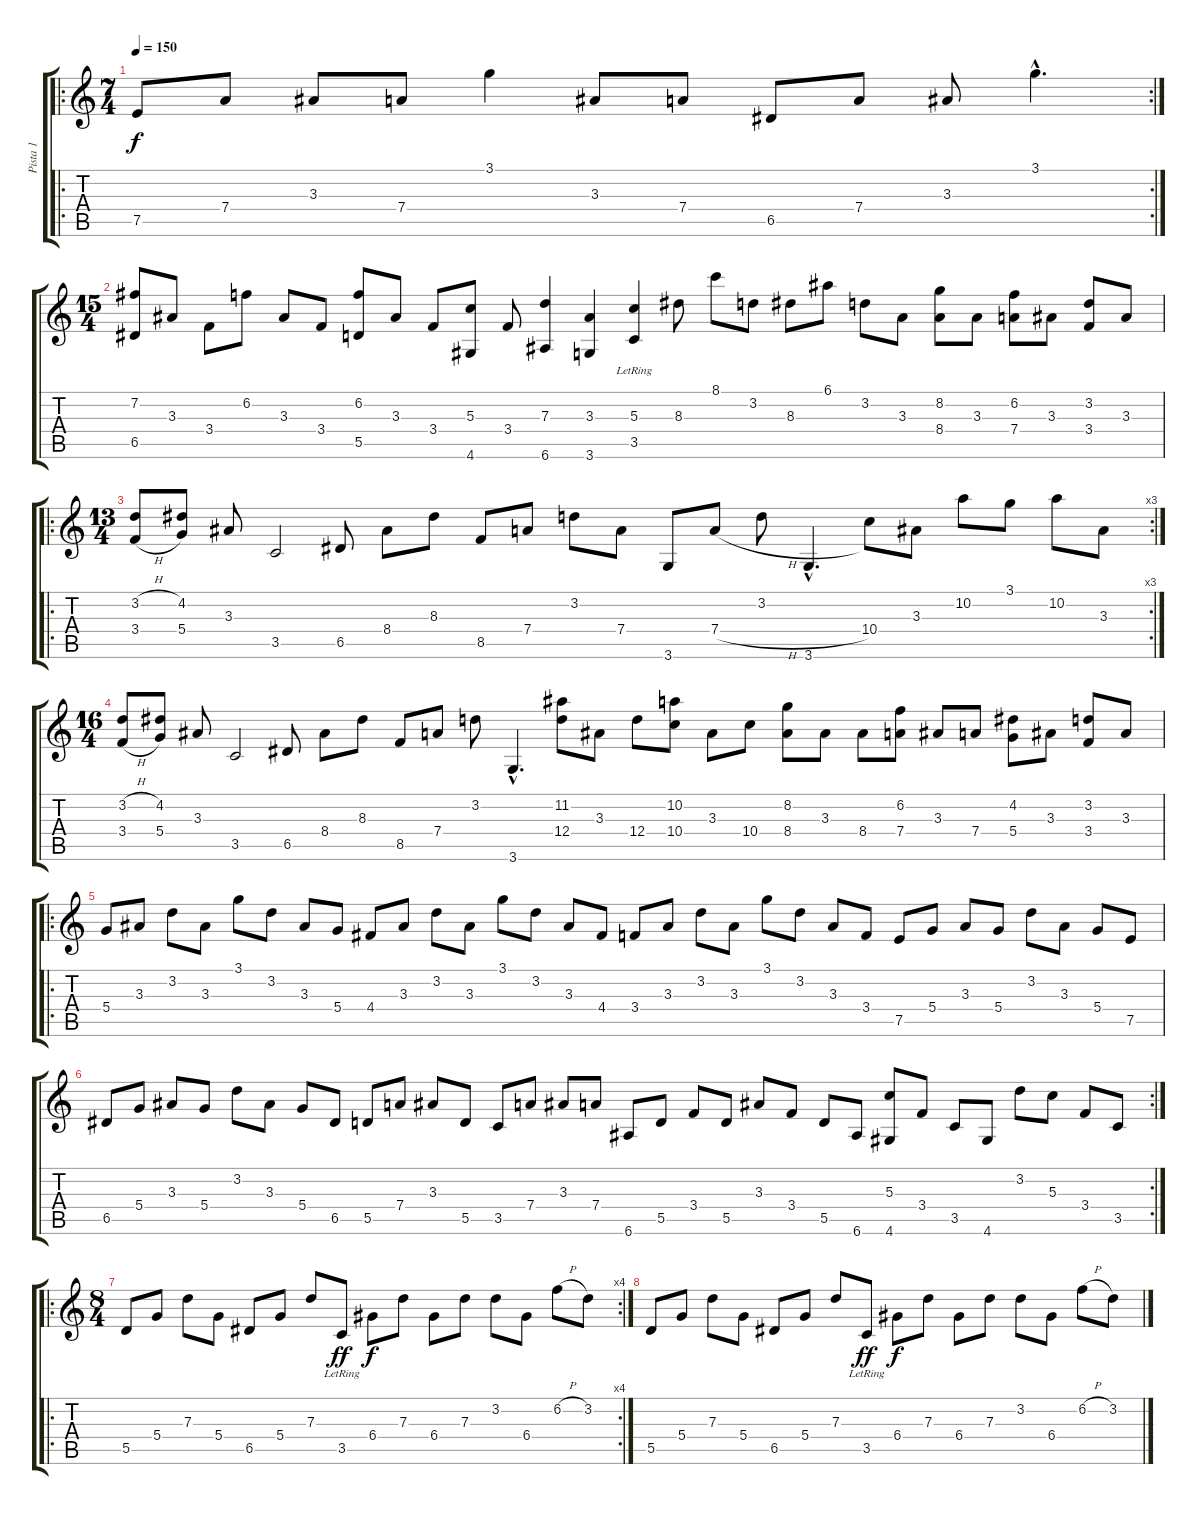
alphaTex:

\track ("Pista 1" "Pista 1") {instrument acousticguitarnylon}
\staff {score tabs}
\tuning (E4 B3 G3 D3 A2 E2) {hide}
\ro
\rc 2
\ts (7 4)
\tempo 150
\clef g2
\ks c
7.5.8{dy f} 7.4.8 3.3.8 7.4.8 3.1.4 3.3.8 7.4.8 6.5.8 7.4.8 3.3.8 3.1{hac}.4{d} |
\ts (15 4)
(7.2 6.5).8 3.3.8 3.4.8 6.2.8 3.3.8 3.4.8 (6.2 5.5).8 3.3.8 3.4.8 (5.3 4.6).8 3.4.8 (7.3 6.6).4 (3.3 3.6).4 (5.3{lr} 3.5{lr}).4 8.3.8 8.1.8 3.2.8 8.3.8 6.1.8 3.2.8 3.3.8 (8.2 8.4).8 3.3.8 (6.2 7.4).8 3.3.8 (3.2 3.4).8 3.3.8 |
\ro
\rc 3
\ts (13 4)
(3.2{h} 3.4{h}).8 (4.2 5.4).8 3.3.8 3.5.2 6.5.8 8.4.8 8.3.8 8.5.8 7.4.8 3.2.8 7.4.8 3.6.8 7.4{h}.8 3.2.8 3.6{hac}.4{d} 10.4.8 3.3.8 10.2.8 3.1.8 10.2.8 3.3.8 |
\ts (16 4)
(3.2{h} 3.4{h}).8 (4.2 5.4).8 3.3.8 3.5.2 6.5.8 8.4.8 8.3.8 8.5.8 7.4.8 3.2.8 3.6{hac}.4{d} (11.2 12.4).8 3.3.8 12.4.8 (10.2 10.4).8 3.3.8 10.4.8 (8.2 8.4).8 3.3.8 8.4.8 (6.2 7.4).8 3.3.8 7.4.8 (4.2 5.4).8 3.3.8 (3.2 3.4).8 3.3.8 |
\ro
5.4.8 3.3.8 3.2.8 3.3.8 3.1.8 3.2.8 3.3.8 5.4.8 4.4.8 3.3.8 3.2.8 3.3.8 3.1.8 3.2.8 3.3.8 4.4.8 3.4.8 3.3.8 3.2.8 3.3.8 3.1.8 3.2.8 3.3.8 3.4.8 7.5.8 5.4.8 3.3.8 5.4.8 3.2.8 3.3.8 5.4.8 7.5.8 |
\rc 2
6.5.8 5.4.8 3.3.8 5.4.8 3.2.8 3.3.8 5.4.8 6.5.8 5.5.8 7.4.8 3.3.8 5.5.8 3.5.8 7.4.8 3.3.8 7.4.8 6.6.8 5.5.8 3.4.8 5.5.8 3.3.8 3.4.8 5.5.8 6.6.8 (5.3 4.6).8 3.4.8 3.5.8 4.6.8 3.2.8 5.3.8 3.4.8 3.5.8 |
\ro
\rc 4
\ts (8 4)
5.5.8 5.4.8 7.3.8 5.4.8 6.5.8 5.4.8 7.3.8 3.5{lr}.8{dy ff} 6.4.8{dy f} 7.3.8 6.4.8 7.3.8 3.2.8 6.4.8 6.2{h}.8 3.2.8 |
5.5.8{volume 0} 5.4.8 7.3.8 5.4.8 6.5.8 5.4.8 7.3.8 3.5{lr}.8{dy ff} 6.4.8{dy f} 7.3.8 6.4.8 7.3.8 3.2.8 6.4.8 6.2{h}.8 3.2.8
